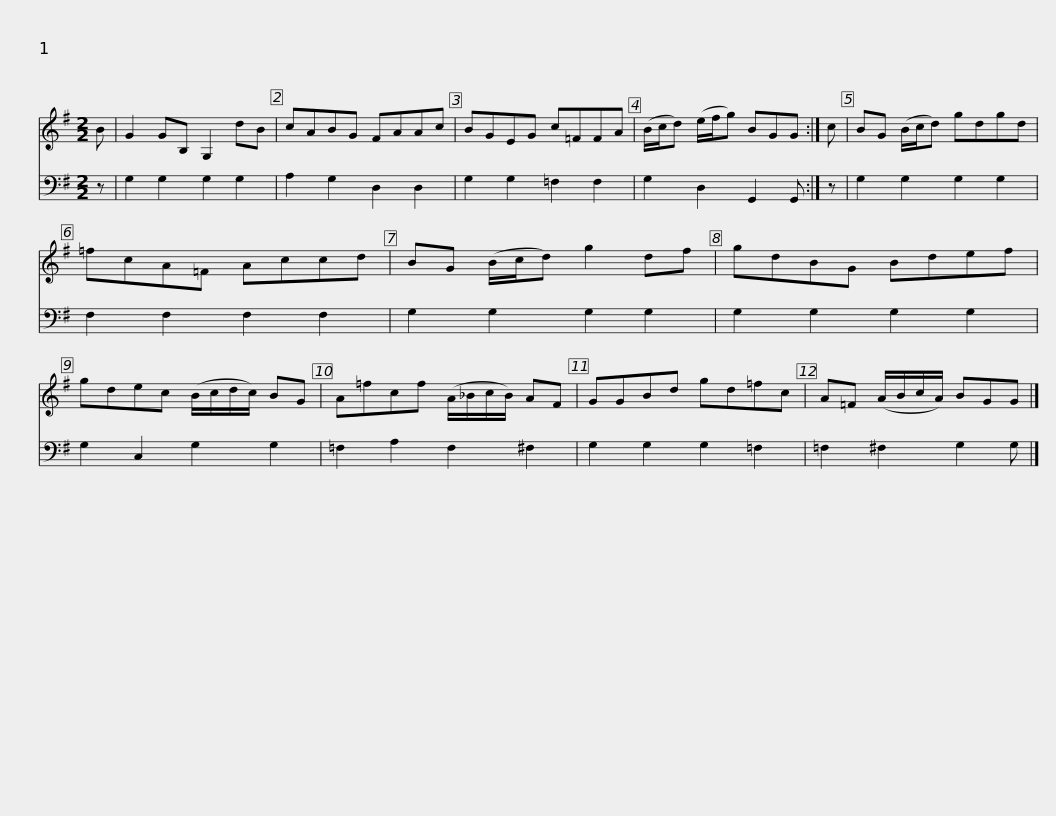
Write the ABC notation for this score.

X:1
%%score 1 2
L:1/8
M:2/2
I:linebreak $
K:G
V:1 treble
V:2 bass
V:1
 B | G2 GB, G,2 dB | cABG FAAc | BGEG c=FFA | (B/c/d) (e/f/g) BGG :| %5
 c |$ BG (B/c/d) gdgd | =fcA=F Accd | BG (B/c/d) g2 df | gdBG Bdef | %10
 gdec (B/c/d/c/) BG |$ A=fcf (A/_B/c/B/) AF | GGBd gd=fc | A=F (A/B/c/A/) BGG |] %14
V:2
 z | G,2 G,2 G,2 G,2 | A,2 G,2 D,2 D,2 | G,2 G,2 =F,2 F,2 | G,2 D,2 G,,2 G,, :| %5
 z |$ G,2 G,2 G,2 G,2 | F,2 F,2 F,2 F,2 | G,2 G,2 G,2 G,2 | G,2 G,2 G,2 G,2 | %10
 G,2 C,2 G,2 G,2 |$ =F,2 A,2 F,2 ^F,2 | G,2 G,2 G,2 =F,2 | =F,2 ^F,2 G,2 G, |] %14
